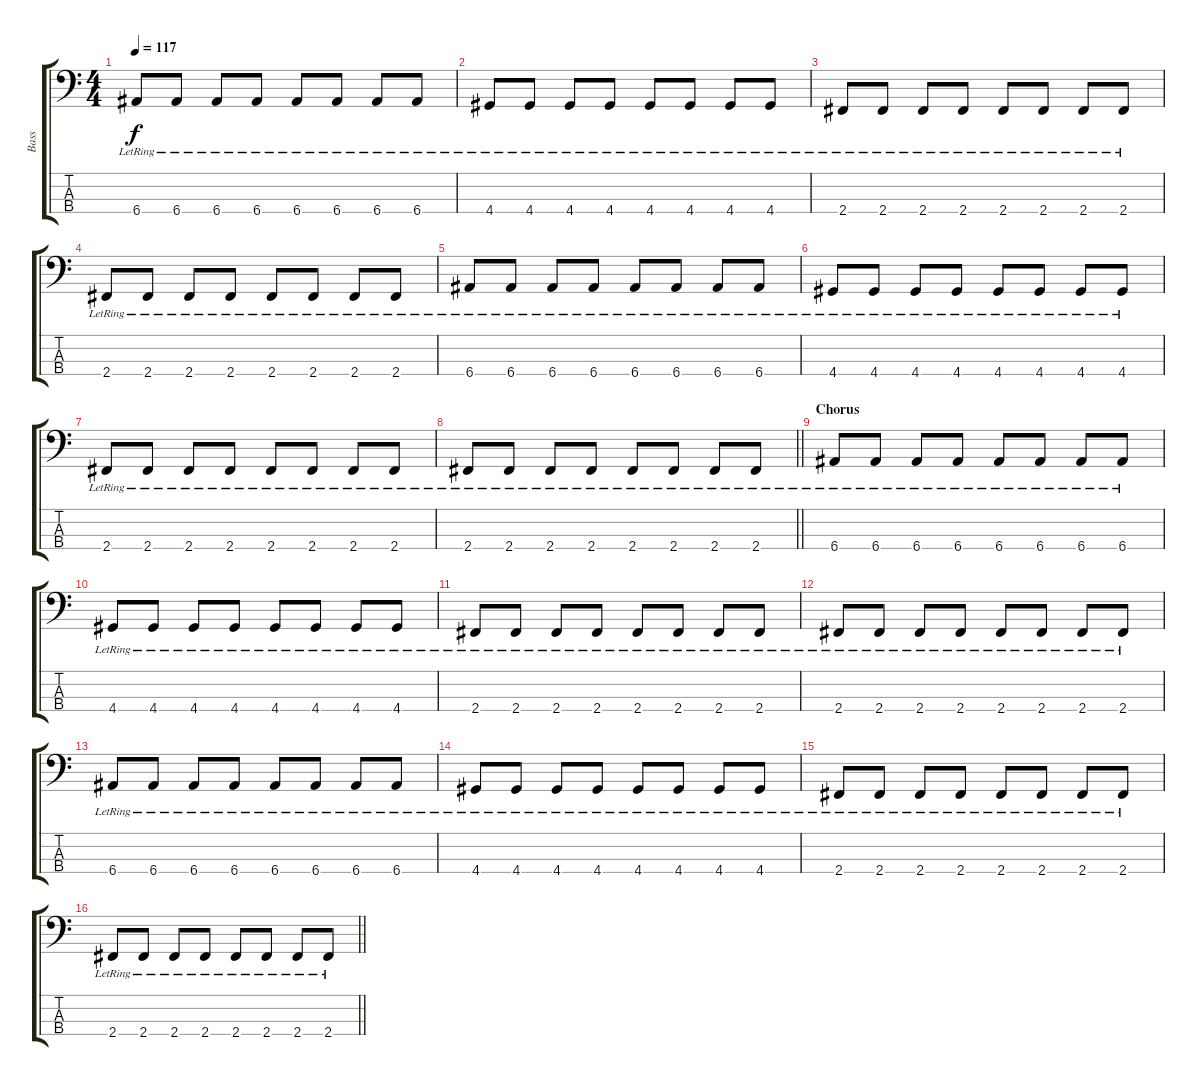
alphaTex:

\track ("Bass" "Bass") {instrument electricbassfinger}
\staff {score tabs}
\tuning (G2 D2 A1 E1) {hide}
\ts (4 4)
\tempo 117
\clef f4
\ks c
6.4{lr}.8{dy f} 6.4{lr}.8 6.4{lr}.8 6.4{lr}.8 6.4{lr}.8 6.4{lr}.8 6.4{lr}.8 6.4{lr}.8 |
4.4{lr}.8 4.4{lr}.8 4.4{lr}.8 4.4{lr}.8 4.4{lr}.8 4.4{lr}.8 4.4{lr}.8 4.4{lr}.8 |
2.4{lr}.8 2.4{lr}.8 2.4{lr}.8 2.4{lr}.8 2.4{lr}.8 2.4{lr}.8 2.4{lr}.8 2.4{lr}.8 |
2.4{lr}.8 2.4{lr}.8 2.4{lr}.8 2.4{lr}.8 2.4{lr}.8 2.4{lr}.8 2.4{lr}.8 2.4{lr}.8 |
6.4{lr}.8 6.4{lr}.8 6.4{lr}.8 6.4{lr}.8 6.4{lr}.8 6.4{lr}.8 6.4{lr}.8 6.4{lr}.8 |
4.4{lr}.8 4.4{lr}.8 4.4{lr}.8 4.4{lr}.8 4.4{lr}.8 4.4{lr}.8 4.4{lr}.8 4.4{lr}.8 |
2.4{lr}.8 2.4{lr}.8 2.4{lr}.8 2.4{lr}.8 2.4{lr}.8 2.4{lr}.8 2.4{lr}.8 2.4{lr}.8 |
\barLineRight lightlight
2.4{lr}.8 2.4{lr}.8 2.4{lr}.8 2.4{lr}.8 2.4{lr}.8 2.4{lr}.8 2.4{lr}.8 2.4{lr}.8 |
\section ("" "Chorus")
6.4{lr}.8 6.4{lr}.8 6.4{lr}.8 6.4{lr}.8 6.4{lr}.8 6.4{lr}.8 6.4{lr}.8 6.4{lr}.8 |
4.4{lr}.8 4.4{lr}.8 4.4{lr}.8 4.4{lr}.8 4.4{lr}.8 4.4{lr}.8 4.4{lr}.8 4.4{lr}.8 |
2.4{lr}.8 2.4{lr}.8 2.4{lr}.8 2.4{lr}.8 2.4{lr}.8 2.4{lr}.8 2.4{lr}.8 2.4{lr}.8 |
2.4{lr}.8 2.4{lr}.8 2.4{lr}.8 2.4{lr}.8 2.4{lr}.8 2.4{lr}.8 2.4{lr}.8 2.4{lr}.8 |
6.4{lr}.8 6.4{lr}.8 6.4{lr}.8 6.4{lr}.8 6.4{lr}.8 6.4{lr}.8 6.4{lr}.8 6.4{lr}.8 |
4.4{lr}.8 4.4{lr}.8 4.4{lr}.8 4.4{lr}.8 4.4{lr}.8 4.4{lr}.8 4.4{lr}.8 4.4{lr}.8 |
2.4{lr}.8 2.4{lr}.8 2.4{lr}.8 2.4{lr}.8 2.4{lr}.8 2.4{lr}.8 2.4{lr}.8 2.4{lr}.8 |
\barLineRight lightlight
2.4{lr}.8 2.4{lr}.8 2.4{lr}.8 2.4{lr}.8 2.4{lr}.8 2.4{lr}.8 2.4{lr}.8 2.4{lr}.8
